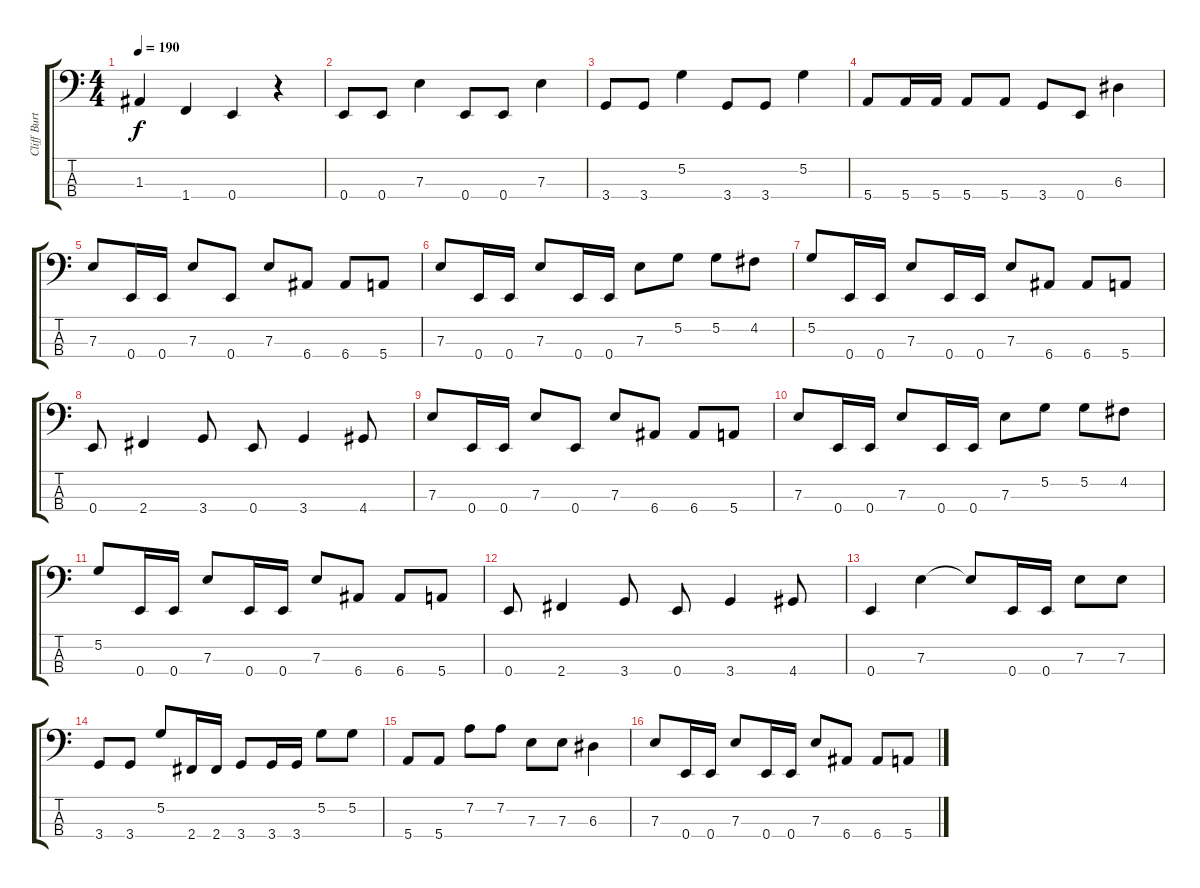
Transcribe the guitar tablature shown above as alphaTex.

\track ("Cliff Burton" "Cliff Burt") {instrument electricbassfinger}
\staff {score tabs}
\tuning (G2 D2 A1 E1) {hide}
\ts (4 4)
\tempo 190
\clef f4
\ks c
1.3.4{dy f} 1.4.4 0.4.4 r.4 |
0.4.8 0.4.8 7.3.4 0.4.8 0.4.8 7.3.4 |
3.4.8 3.4.8 5.2.4 3.4.8 3.4.8 5.2.4 |
5.4.8 5.4.16 5.4.16 5.4.8 5.4.8 3.4.8 0.4.8 6.3.4 |
7.3.8 0.4.16 0.4.16 7.3.8 0.4.8 7.3.8 6.4.8 6.4.8 5.4.8 |
7.3.8 0.4.16 0.4.16 7.3.8 0.4.16 0.4.16 7.3.8 5.2.8 5.2.8 4.2.8 |
5.2.8 0.4.16 0.4.16 7.3.8 0.4.16 0.4.16 7.3.8 6.4.8 6.4.8 5.4.8 |
0.4.8 2.4.4 3.4.8 0.4.8 3.4.4 4.4.8 |
7.3.8 0.4.16 0.4.16 7.3.8 0.4.8 7.3.8 6.4.8 6.4.8 5.4.8 |
7.3.8 0.4.16 0.4.16 7.3.8 0.4.16 0.4.16 7.3.8 5.2.8 5.2.8 4.2.8 |
5.2.8 0.4.16 0.4.16 7.3.8 0.4.16 0.4.16 7.3.8 6.4.8 6.4.8 5.4.8 |
0.4.8 2.4.4 3.4.8 0.4.8 3.4.4 4.4.8 |
0.4.4 7.3.4 7.3{t}.8 0.4.16 0.4.16 7.3.8 7.3.8 |
3.4.8 3.4.8 5.2.8 2.4.16 2.4.16 3.4.8 3.4.16 3.4.16 5.2.8 5.2.8 |
5.4.8 5.4.8 7.2.8 7.2.8 7.3.8 7.3.8 6.3.4 |
7.3.8 0.4.16 0.4.16 7.3.8 0.4.16 0.4.16 7.3.8 6.4.8 6.4.8 5.4.8
